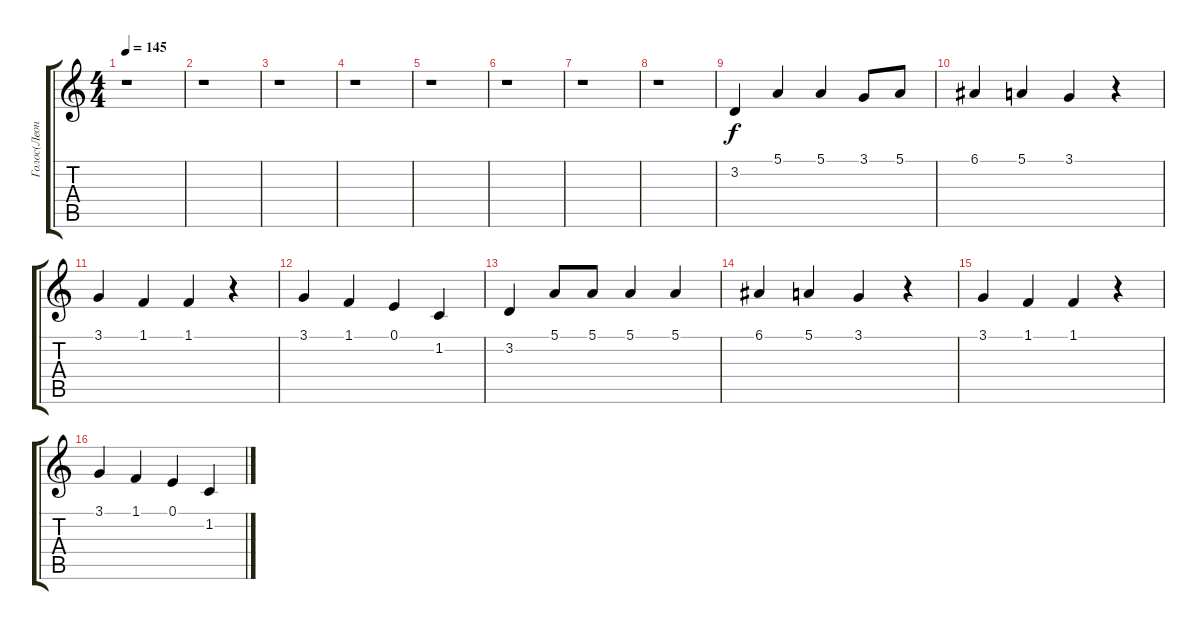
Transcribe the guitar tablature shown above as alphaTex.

\track ("Голос(Леонтьев А.)" "Голос(Леон") {instrument altosax}
\staff {score tabs}
\tuning (E4 B3 G3 D3 A2 E2) {hide}
\ts (4 4)
\tempo 145
\clef g2
\ks c
r.1{dy f} |
r.1 |
r.1 |
r.1 |
r.1 |
r.1 |
r.1 |
r.1 |
3.2.4 5.1.4 5.1.4 3.1.8 5.1.8 |
6.1.4 5.1.4 3.1.4 r.4 |
3.1.4 1.1.4 1.1.4 r.4 |
3.1.4 1.1.4 0.1.4 1.2.4 |
3.2.4 5.1.8 5.1.8 5.1.4 5.1.4 |
6.1.4 5.1.4 3.1.4 r.4 |
3.1.4 1.1.4 1.1.4 r.4 |
3.1.4 1.1.4 0.1.4 1.2.4
